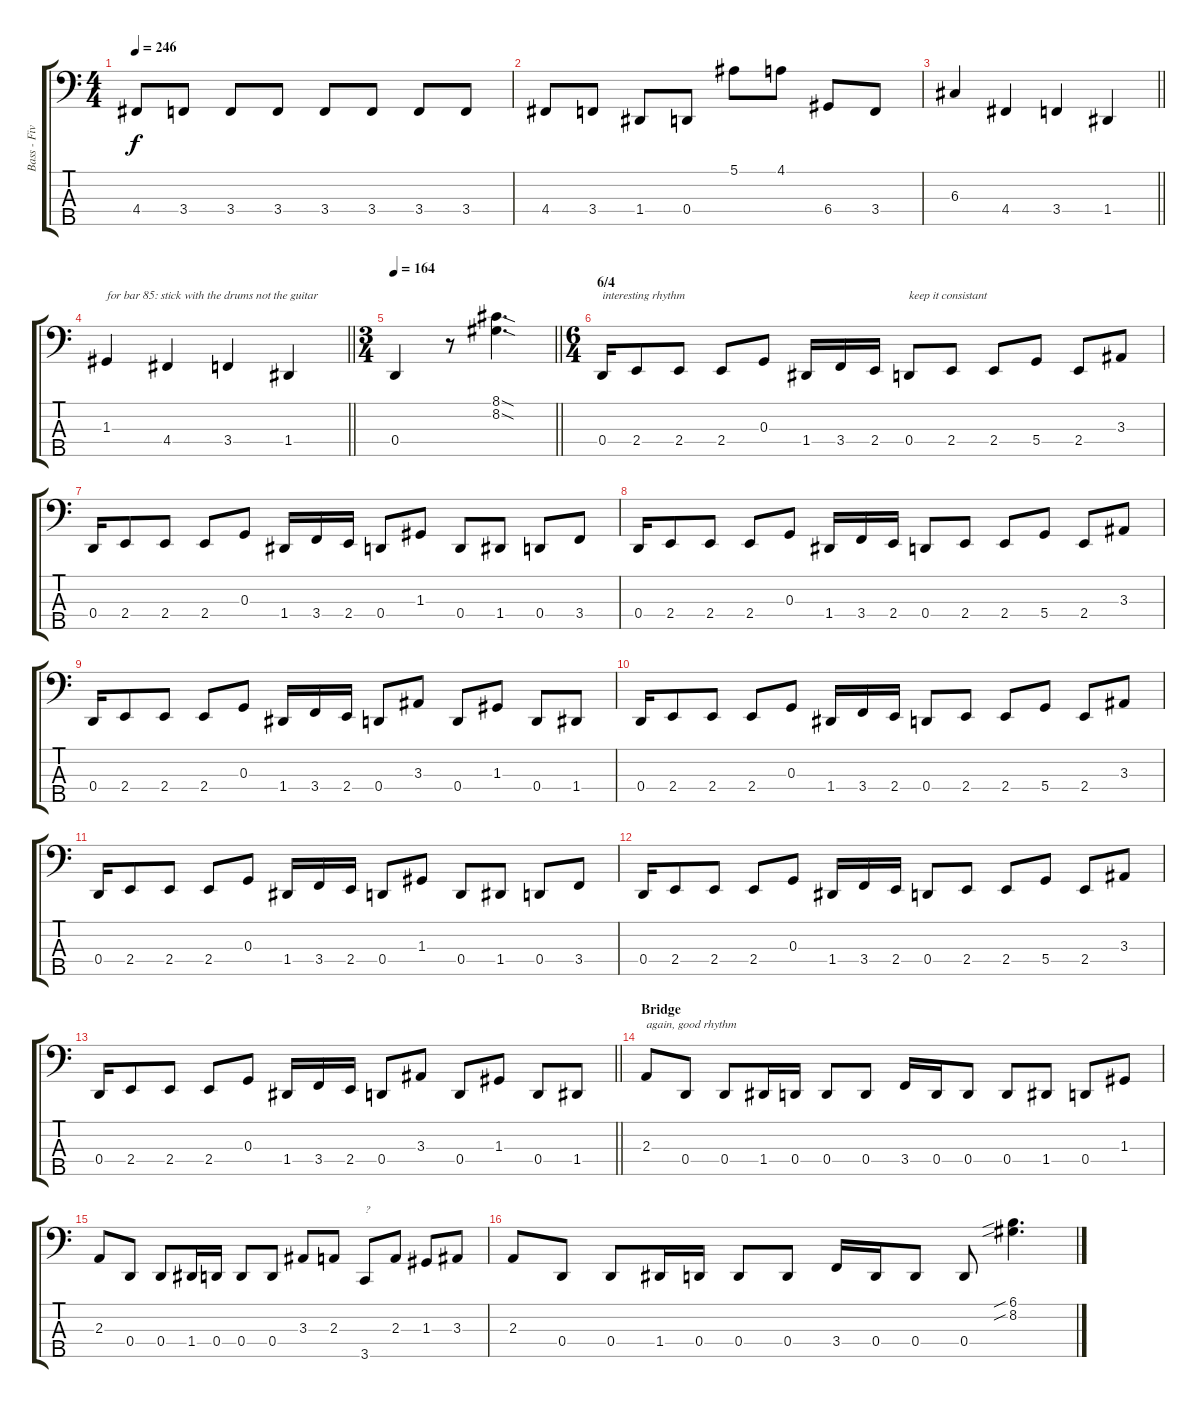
\track ("Bass - Five String" "Bass - Fiv") {instrument electricbassfinger}
\staff {score tabs}
\tuning (F2 C2 G1 D1 A0) {hide}
\ts (4 4)
\tempo 246
\clef f4
\ks c
4.4.8{dy f} 3.4.8 3.4.8 3.4.8 3.4.8 3.4.8 3.4.8 3.4.8 |
4.4.8 3.4.8 1.4.8 0.4.8 5.1.8 4.1.8 6.4.8 3.4.8 |
\barLineRight lightlight
6.3.4 4.4.4 3.4.4 1.4.4 |
\barLineRight lightlight
1.3.4{txt "for bar 85: stick with the drums not the guitar"} 4.4.4 3.4.4 1.4.4 |
\ts (3 4)
\section ("" "")
\tempo 164
\barLineRight lightlight
0.4.4 r.8 (8.1{sod} 8.2{sod}).4{d} |
\ts (6 4)
\section ("" "6/4")
0.4.16{txt "interesting rhythm"} 2.4.8 2.4.8 2.4.8 0.3.8 1.4.16 3.4.16 2.4.16 0.4.8{txt "keep it consistant"} 2.4.8 2.4.8 5.4.8 2.4.8 3.3.8 |
0.4.16 2.4.8 2.4.8 2.4.8 0.3.8 1.4.16 3.4.16 2.4.16 0.4.8 1.3.8 0.4.8 1.4.8 0.4.8 3.4.8 |
0.4.16 2.4.8 2.4.8 2.4.8 0.3.8 1.4.16 3.4.16 2.4.16 0.4.8 2.4.8 2.4.8 5.4.8 2.4.8 3.3.8 |
0.4.16 2.4.8 2.4.8 2.4.8 0.3.8 1.4.16 3.4.16 2.4.16 0.4.8 3.3.8 0.4.8 1.3.8 0.4.8 1.4.8 |
0.4.16 2.4.8 2.4.8 2.4.8 0.3.8 1.4.16 3.4.16 2.4.16 0.4.8 2.4.8 2.4.8 5.4.8 2.4.8 3.3.8 |
0.4.16 2.4.8 2.4.8 2.4.8 0.3.8 1.4.16 3.4.16 2.4.16 0.4.8 1.3.8 0.4.8 1.4.8 0.4.8 3.4.8 |
0.4.16 2.4.8 2.4.8 2.4.8 0.3.8 1.4.16 3.4.16 2.4.16 0.4.8 2.4.8 2.4.8 5.4.8 2.4.8 3.3.8 |
\barLineRight lightlight
0.4.16 2.4.8 2.4.8 2.4.8 0.3.8 1.4.16 3.4.16 2.4.16 0.4.8 3.3.8 0.4.8 1.3.8 0.4.8 1.4.8 |
\section ("" "Bridge")
2.3.8{txt "again, good rhythm"} 0.4.8 0.4.8 1.4.16 0.4.16 0.4.8 0.4.8 3.4.16 0.4.16 0.4.8 0.4.8 1.4.8 0.4.8 1.3.8 |
2.3.8 0.4.8 0.4.8 1.4.16 0.4.16 0.4.8 0.4.8 3.3.8 2.3.8 3.5.8{txt "?"} 2.3.8 1.3.8 3.3.8 |
2.3.8 0.4.8 0.4.8 1.4.16 0.4.16 0.4.8 0.4.8 3.4.16 0.4.16 0.4.8 0.4.8 (6.1{sib} 8.2{sib}).4{d}
